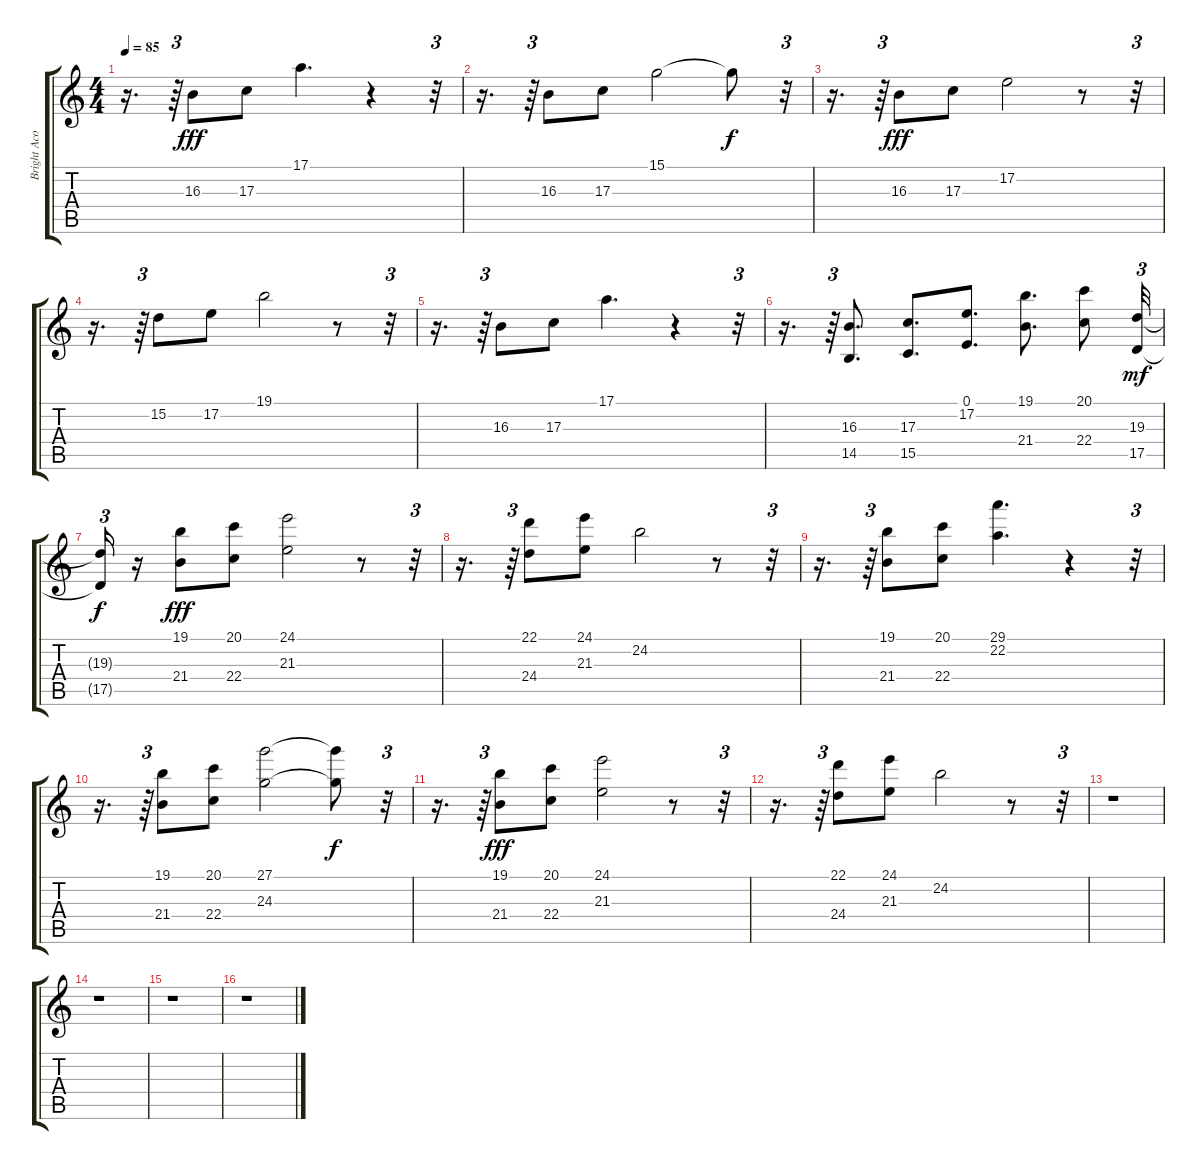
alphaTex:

\track ("Bright Acoustic" "Bright Aco") {instrument brightacousticpiano}
\staff {score tabs}
\tuning (E4 B3 G3 D3 A2 E2) {hide}
\ts (4 4)
\tempo 85
\clef g2
\ks c
r.16{d dy fff} r.64{tu (3 2)} 16.3.8 17.3.8 17.1.4{d} r.4 r.32{tu (3 2)} |
r.16{d} r.64{tu (3 2)} 16.3.8 17.3.8 15.1.2 15.1{t}.8{dy f} r.32{tu (3 2)} |
r.16{d} r.64{tu (3 2)} 16.3.8{dy fff} 17.3.8 17.2.2 r.8 r.32{tu (3 2)} |
r.16{d} r.64{tu (3 2)} 15.2.8 17.2.8 19.1.2 r.8 r.32{tu (3 2)} |
r.16{d} r.64{tu (3 2)} 16.3.8 17.3.8 17.1.4{d} r.4 r.32{tu (3 2)} |
r.16{d} r.64{tu (3 2)} (16.3 14.5).8{d} (17.3 15.5).8{d} (0.1 17.2).8{d} (19.1 21.4).8{d} (20.1 22.4).8 (19.3 17.5).32{tu (3 2) dy mf} |
(19.3{t} 17.5{t}).16{tu (3 2) dy f} r.16 (19.1 21.4).8{dy fff} (20.1 22.4).8 (24.1 21.3).2 r.8 r.32{tu (3 2)} |
r.16{d} r.64{tu (3 2)} (22.1 24.4).8 (24.1 21.3).8 24.2.2 r.8 r.32{tu (3 2)} |
r.16{d} r.64{tu (3 2)} (19.1 21.4).8 (20.1 22.4).8 (29.1 22.2).4{d} r.4 r.32{tu (3 2)} |
r.16{d} r.64{tu (3 2)} (19.1 21.4).8 (20.1 22.4).8 (27.1 24.3).2 (27.1{t} 24.3{t}).8{dy f} r.32{tu (3 2)} |
r.16{d} r.64{tu (3 2)} (19.1 21.4).8{dy fff} (20.1 22.4).8 (24.1 21.3).2 r.8 r.32{tu (3 2)} |
r.16{d} r.64{tu (3 2)} (22.1 24.4).8 (24.1 21.3).8 24.2.2 r.8 r.32{tu (3 2)} |
r.1 |
r.1 |
r.1 |
r.1
